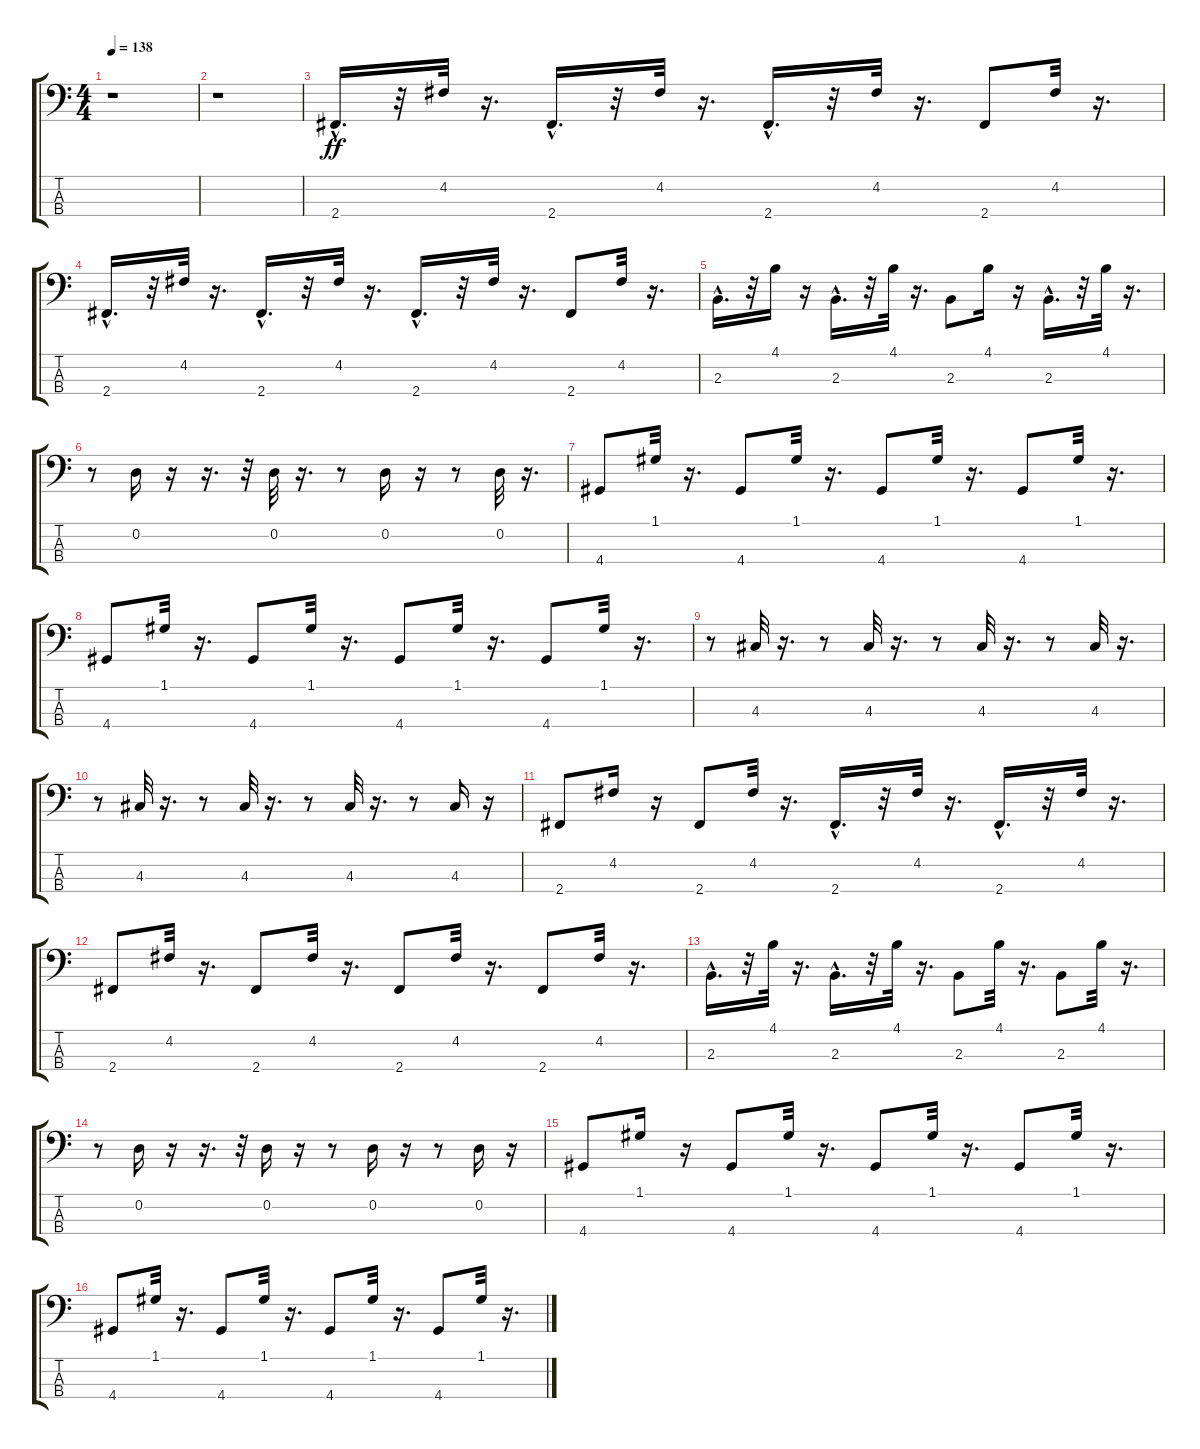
\track "" {instrument fretlessbass}
\staff {score tabs}
\tuning (G2 D2 A1 E1) {hide}
\ts (4 4)
\tempo 138
\clef f4
\ks c
r.1{dy ff instrument fretlessbass} |
r.1 |
2.4{hac}.16{d} r.32 4.2.32 r.16{d} 2.4{hac}.16{d} r.32 4.2.32 r.16{d} 2.4{hac}.16{d} r.32 4.2.32 r.16{d} 2.4.8 4.2.32 r.16{d} |
2.4{hac}.16{d} r.32 4.2.32 r.16{d} 2.4{hac}.16{d} r.32 4.2.32 r.16{d} 2.4{hac}.16{d} r.32 4.2.32 r.16{d} 2.4.8 4.2.32 r.16{d} |
2.3{hac}.16{d} r.32 4.1.16 r.16 2.3{hac}.16{d} r.32 4.1.32 r.16{d} 2.3.8 4.1.16 r.16 2.3{hac}.16{d} r.32 4.1.32 r.16{d} |
r.8 0.2.16 r.16 r.16{d} r.32 0.2.32 r.16{d} r.8 0.2.16 r.16 r.8 0.2.32 r.16{d} |
4.4.8 1.1.32 r.16{d} 4.4.8 1.1.32 r.16{d} 4.4.8 1.1.32 r.16{d} 4.4.8 1.1.32 r.16{d} |
4.4.8 1.1.32 r.16{d} 4.4.8 1.1.32 r.16{d} 4.4.8 1.1.32 r.16{d} 4.4.8 1.1.32 r.16{d} |
r.8 4.3.32 r.16{d} r.8 4.3.32 r.16{d} r.8 4.3.32 r.16{d} r.8 4.3.32 r.16{d} |
r.8 4.3.32 r.16{d} r.8 4.3.32 r.16{d} r.8 4.3.32 r.16{d} r.8 4.3.16 r.16 |
2.4.8 4.2.16 r.16 2.4.8 4.2.32 r.16{d} 2.4{hac}.16{d} r.32 4.2.32 r.16{d} 2.4{hac}.16{d} r.32 4.2.32 r.16{d} |
2.4.8 4.2.32 r.16{d} 2.4.8 4.2.32 r.16{d} 2.4.8 4.2.32 r.16{d} 2.4.8 4.2.32 r.16{d} |
2.3{hac}.16{d} r.32 4.1.32 r.16{d} 2.3{hac}.16{d} r.32 4.1.32 r.16{d} 2.3.8 4.1.32 r.16{d} 2.3.8 4.1.32 r.16{d} |
r.8 0.2.16 r.16 r.16{d} r.32 0.2.16 r.16 r.8 0.2.16 r.16 r.8 0.2.16 r.16 |
4.4.8 1.1.16 r.16 4.4.8 1.1.32 r.16{d} 4.4.8 1.1.32 r.16{d} 4.4.8 1.1.32 r.16{d} |
4.4.8 1.1.32 r.16{d} 4.4.8 1.1.32 r.16{d} 4.4.8 1.1.32 r.16{d} 4.4.8 1.1.32 r.16{d}
